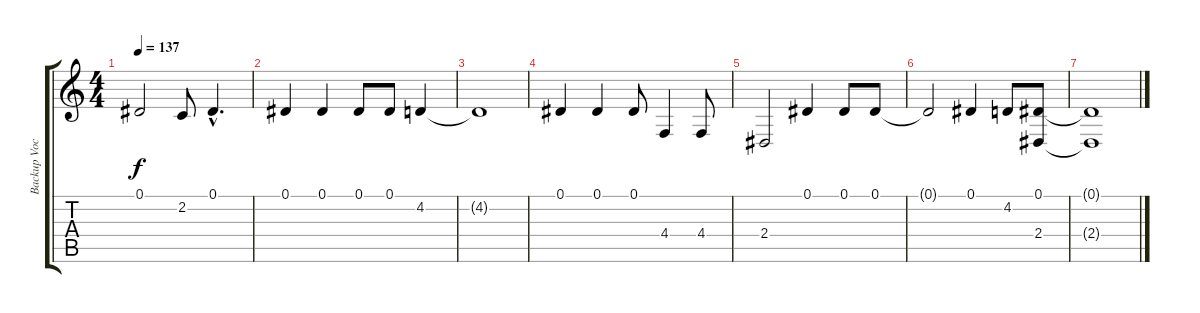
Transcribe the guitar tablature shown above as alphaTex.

\track ("Backup Vocals (MD)" "Backup Voc") {instrument acousticgrandpiano}
\staff {score tabs}
\tuning (Eb4 Bb3 Gb3 Db3 Ab2 Eb2) {hide}
\ts (4 4)
\tempo 137
\clef g2
\ks c
0.1{t}.2{dy f} 2.2.8 0.1{hac}.4{d} |
0.1.4 0.1.4 0.1.8 0.1.8 4.2.4 |
4.2{t}.1 |
0.1.4 0.1.4 0.1.8 4.4.4 4.4.8 |
2.4.2 0.1.4 0.1.8 0.1.8 |
0.1{t}.2 0.1.4 4.2.8 (0.1 2.4).8 |
(0.1{t} 2.4{t}).1
